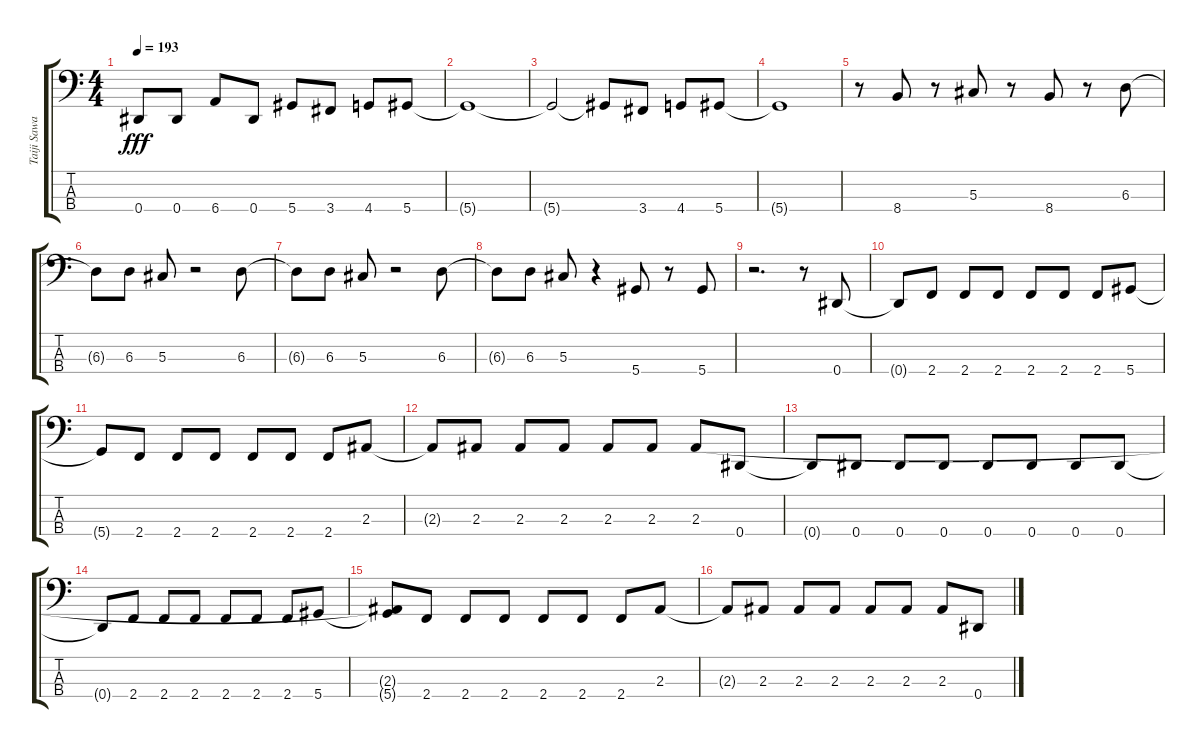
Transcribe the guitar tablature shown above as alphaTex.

\track ("Taiji Sawada (Taiji)" "Taiji Sawa") {instrument electricbasspick}
\staff {score tabs}
\tuning (Gb2 Db2 Ab1 Eb1) {hide}
\ts (4 4)
\tempo 193
\clef f4
\ks c
0.4{t}.8{dy fff} 0.4.8 6.4.8 0.4.8 5.4.8 3.4.8 4.4.8 5.4.8 |
5.4{t}.1 |
5.4{t}.2 5.4{t}.8 3.4.8 4.4.8 5.4.8 |
5.4{t}.1 |
r.8 8.4.8 r.8 5.3.8 r.8 8.4.8 r.8 6.3.8 |
6.3{t}.8 6.3.8 5.3.8 r.2 6.3.8 |
6.3{t}.8 6.3.8 5.3.8 r.2 6.3.8 |
6.3{t}.8 6.3.8 5.3.8 r.4 5.4.8 r.8 5.4.8 |
r.2{d} r.8 0.4.8 |
0.4{t}.8 2.4.8 2.4.8 2.4.8 2.4.8 2.4.8 2.4.8 5.4.8 |
5.4{t}.8 2.4.8 2.4.8 2.4.8 2.4.8 2.4.8 2.4.8 2.3.8 |
2.3{t}.8 2.3.8 2.3.8 2.3.8 2.3.8 2.3.8 2.3.8 0.4.8 |
0.4{t}.8 0.4.8 0.4.8 0.4.8 0.4.8 0.4.8 0.4.8 0.4.8 |
0.4{t}.8 2.4.8 2.4.8 2.4.8 2.4.8 2.4.8 2.4.8 5.4.8 |
(2.3{t} 5.4{t}).8 2.4.8 2.4.8 2.4.8 2.4.8 2.4.8 2.4.8 2.3.8 |
2.3{t}.8 2.3.8 2.3.8 2.3.8 2.3.8 2.3.8 2.3.8 0.4.8
